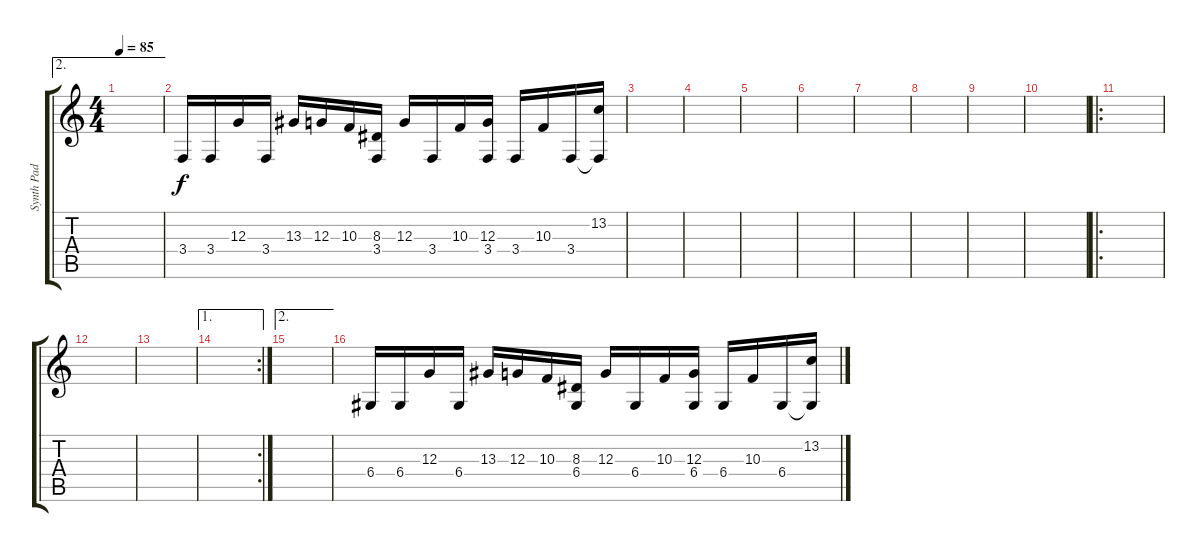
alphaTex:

\track ("Synth Pad" "Synth Pad") {instrument electricpiano2}
\staff {score tabs}
\tuning (E4 B3 G3 D3 A2 E2) {hide}
\ae 2
\ts (4 4)
\tempo 85
\clef g2
\ks c
|
3.4.16 3.4.16 12.3.16 3.4.16 13.3.16 12.3.16 10.3.16 (8.3 3.4).16 12.3.16 3.4.16 10.3.16 (12.3 3.4).16 3.4.16 10.3.16 3.4.16 (13.2 3.4{t}).16 |
|
|
|
|
|
|
|
|
\ro
|
|
|
\ae 1
\rc 2
|
\ae 2
|
6.4.16 6.4.16 12.3.16 6.4.16 13.3.16 12.3.16 10.3.16 (8.3 6.4).16 12.3.16 6.4.16 10.3.16 (12.3 6.4).16 6.4.16 10.3.16 6.4.16 (13.2 6.4{t}).16
